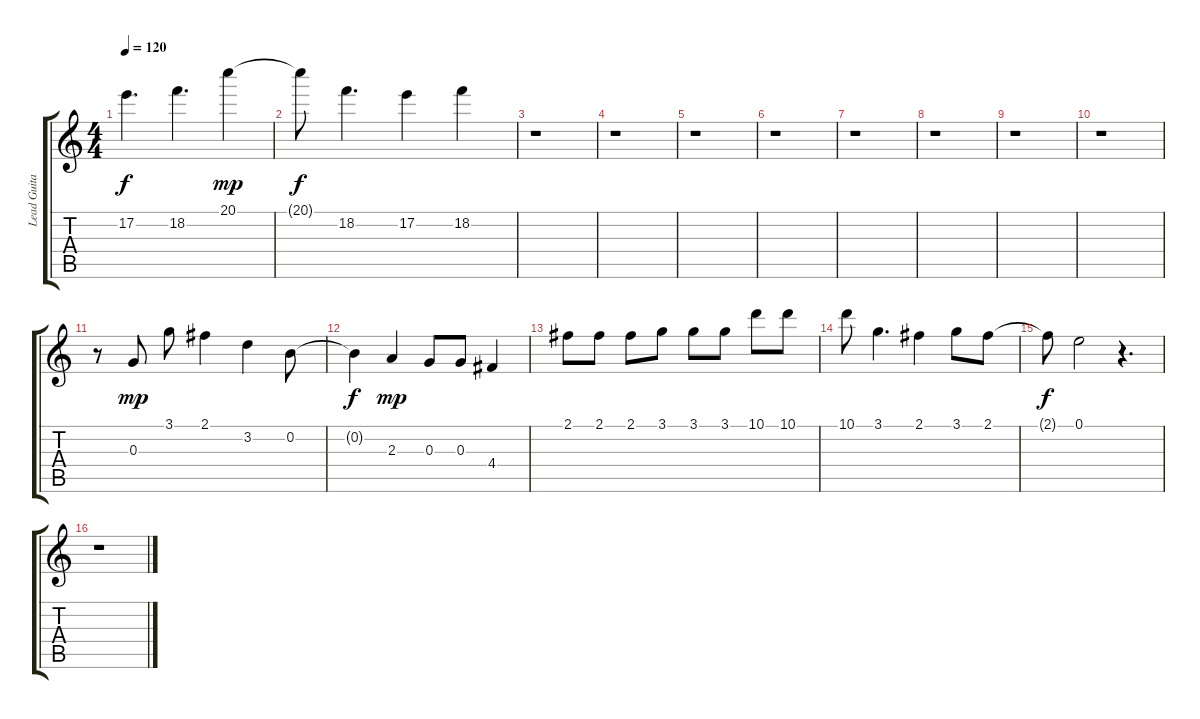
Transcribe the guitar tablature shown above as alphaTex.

\track ("Lead Guitar - Sascha Paeth" "Lead Guita") {instrument overdrivenguitar}
\staff {score tabs}
\tuning (E4 B3 G3 D3 A2 D2) {hide}
\ts (4 4)
\tempo 120
\clef g2
\ks c
17.2.4{d dy f} 18.2.4{d} 20.1.4{dy mp} |
20.1{t}.8{dy f} 18.2.4{d} 17.2.4 18.2.4 |
r.1 |
r.1 |
r.1 |
r.1 |
r.1 |
r.1 |
r.1 |
r.1 |
r.8 0.3.8{dy mp} 3.1.8 2.1.4 3.2.4 0.2.8 |
0.2{t}.4{dy f} 2.3.4{dy mp} 0.3.8 0.3.8 4.4.4 |
2.1.8 2.1.8 2.1.8 3.1.8 3.1.8 3.1.8 10.1.8 10.1.8 |
10.1.8 3.1.4{d} 2.1.4 3.1.8 2.1.8 |
2.1{t}.8{dy f} 0.1.2 r.4{d} |
r.1
